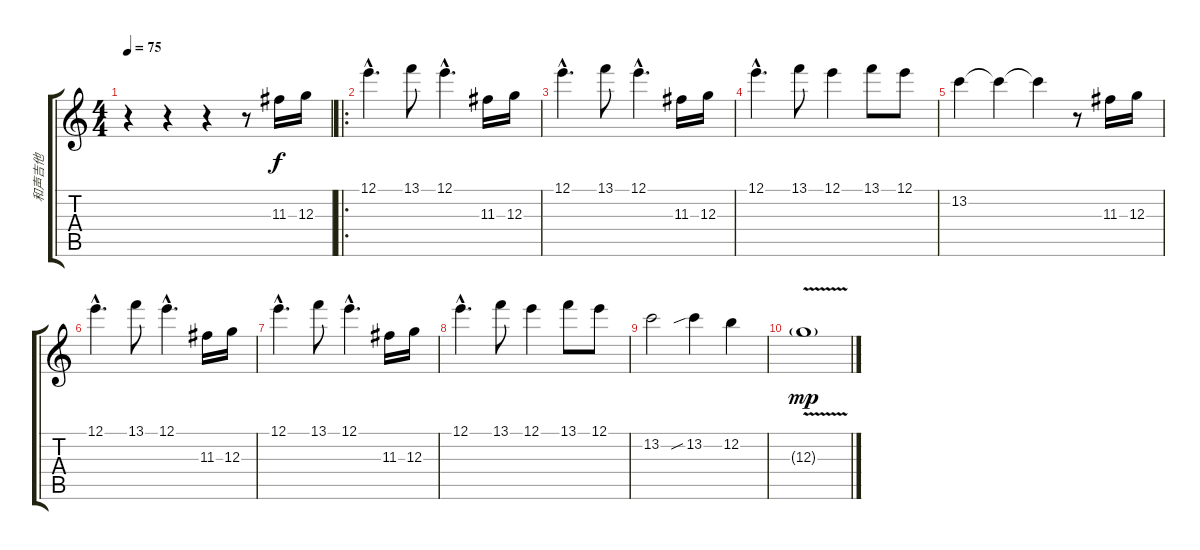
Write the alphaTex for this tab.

\track ("和声吉他" "和声吉他") {instrument overdrivenguitar}
\staff {score tabs}
\tuning (E4 B3 G3 D3 A2 E2) {hide}
\ts (4 4)
\tempo 75
\clef g2
\ks c
r.4{dy f instrument overdrivenguitar} r.4 r.4 r.8 11.3.16 12.3.16 |
\ro
12.1{hac}.4{d} 13.1.8 12.1{hac}.4{d} 11.3.16 12.3.16 |
12.1{hac}.4{d} 13.1.8 12.1{hac}.4{d} 11.3.16 12.3.16 |
12.1{hac}.4{d} 13.1.8 12.1.4 13.1.8 12.1.8 |
13.2.4 13.2{t}.4 13.2{t}.4 r.8 11.3.16 12.3.16 |
12.1{hac}.4{d} 13.1.8 12.1{hac}.4{d} 11.3.16 12.3.16 |
12.1{hac}.4{d} 13.1.8 12.1{hac}.4{d} 11.3.16 12.3.16 |
12.1{hac}.4{d} 13.1.8 12.1.4 13.1.8 12.1.8 |
13.2.2 13.2{sib}.4 12.2.4 |
12.3{v g}.1{dy mp}
